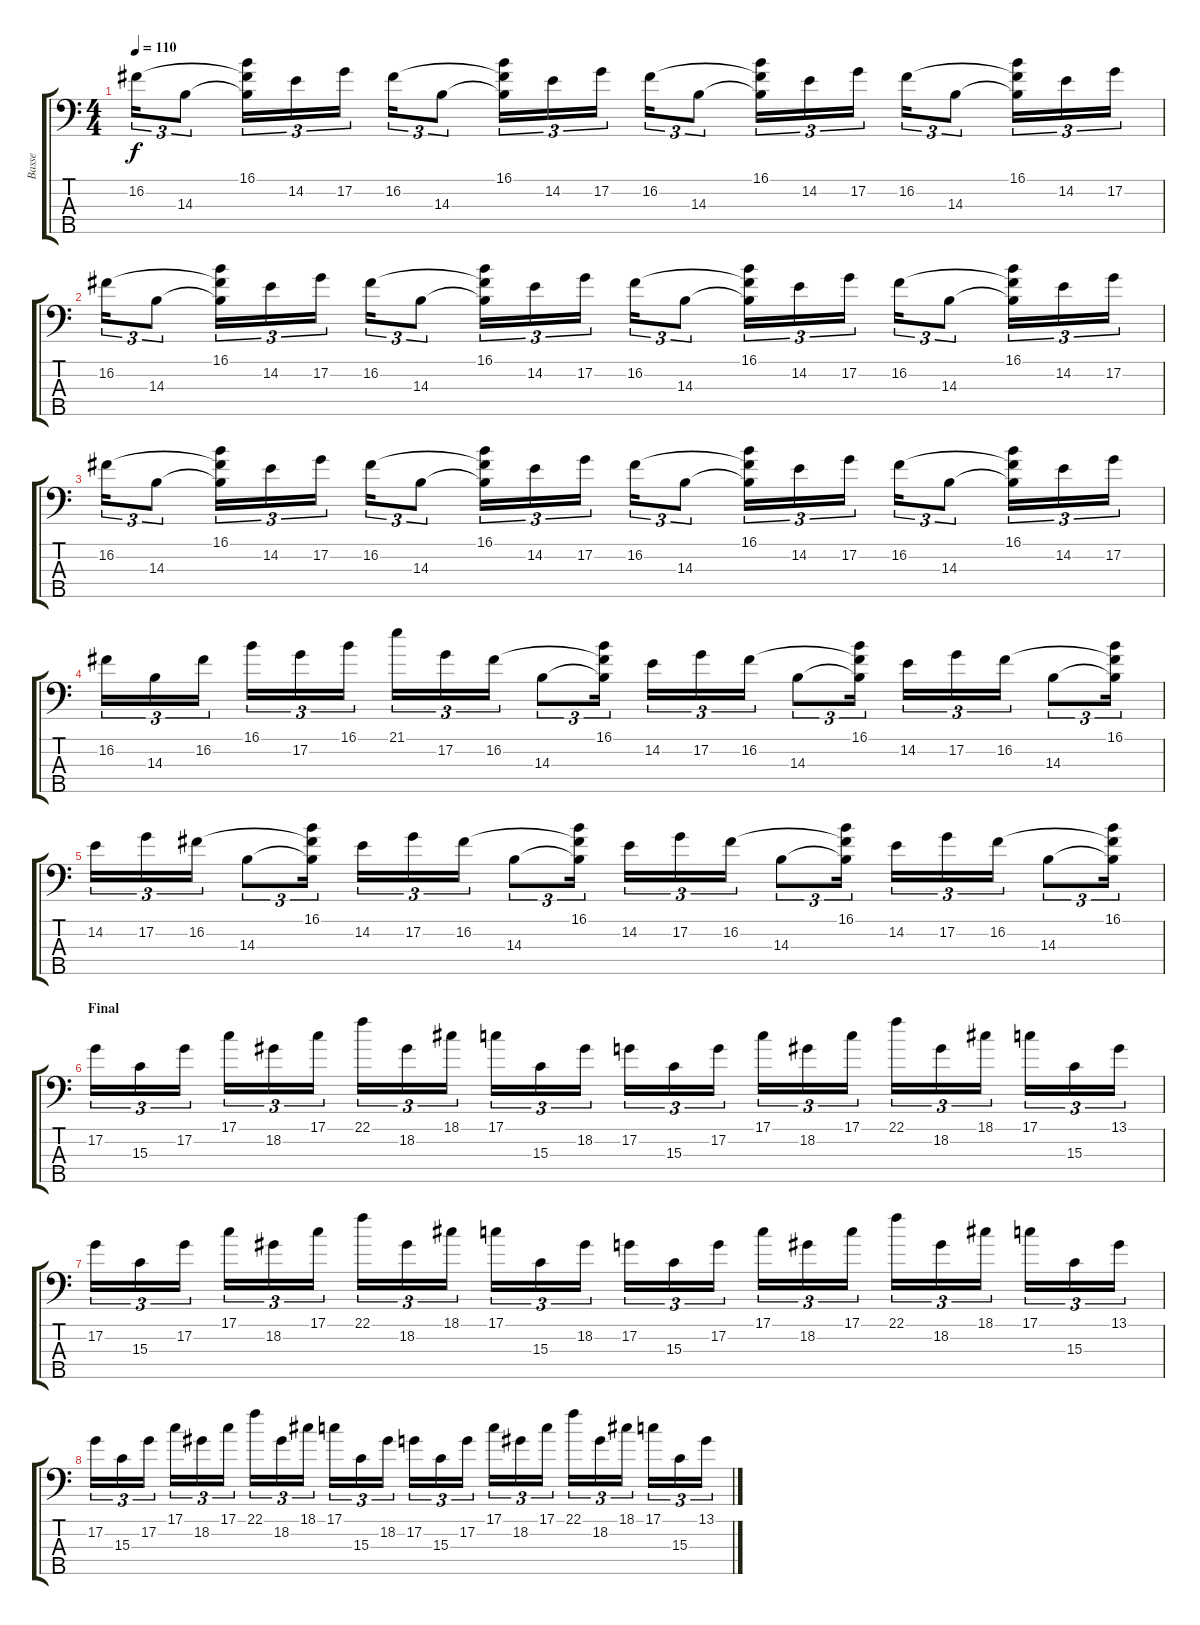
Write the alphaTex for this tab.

\track ("Basse" "Basse") {instrument electricbasspick}
\staff {score tabs}
\tuning (G2 D2 A1 E1 B0) {hide}
\ts (4 4)
\tempo 110
\clef f4
\ks c
16.2.16{tu (3 2) dy f} 14.3.8{tu (3 2)} (16.1 16.2{t} 14.3{t}).16{tu (3 2)} 14.2.16{tu (3 2)} 17.2.16{tu (3 2)} 16.2.16{tu (3 2)} 14.3.8{tu (3 2)} (16.1 16.2{t} 14.3{t}).16{tu (3 2)} 14.2.16{tu (3 2)} 17.2.16{tu (3 2)} 16.2.16{tu (3 2)} 14.3.8{tu (3 2)} (16.1 16.2{t} 14.3{t}).16{tu (3 2)} 14.2.16{tu (3 2)} 17.2.16{tu (3 2)} 16.2.16{tu (3 2)} 14.3.8{tu (3 2)} (16.1 16.2{t} 14.3{t}).16{tu (3 2)} 14.2.16{tu (3 2)} 17.2.16{tu (3 2)} |
16.2.16{tu (3 2)} 14.3.8{tu (3 2)} (16.1 16.2{t} 14.3{t}).16{tu (3 2)} 14.2.16{tu (3 2)} 17.2.16{tu (3 2)} 16.2.16{tu (3 2)} 14.3.8{tu (3 2)} (16.1 16.2{t} 14.3{t}).16{tu (3 2)} 14.2.16{tu (3 2)} 17.2.16{tu (3 2)} 16.2.16{tu (3 2)} 14.3.8{tu (3 2)} (16.1 16.2{t} 14.3{t}).16{tu (3 2)} 14.2.16{tu (3 2)} 17.2.16{tu (3 2)} 16.2.16{tu (3 2)} 14.3.8{tu (3 2)} (16.1 16.2{t} 14.3{t}).16{tu (3 2)} 14.2.16{tu (3 2)} 17.2.16{tu (3 2)} |
16.2.16{tu (3 2)} 14.3.8{tu (3 2)} (16.1 16.2{t} 14.3{t}).16{tu (3 2)} 14.2.16{tu (3 2)} 17.2.16{tu (3 2)} 16.2.16{tu (3 2)} 14.3.8{tu (3 2)} (16.1 16.2{t} 14.3{t}).16{tu (3 2)} 14.2.16{tu (3 2)} 17.2.16{tu (3 2)} 16.2.16{tu (3 2)} 14.3.8{tu (3 2)} (16.1 16.2{t} 14.3{t}).16{tu (3 2)} 14.2.16{tu (3 2)} 17.2.16{tu (3 2)} 16.2.16{tu (3 2)} 14.3.8{tu (3 2)} (16.1 16.2{t} 14.3{t}).16{tu (3 2)} 14.2.16{tu (3 2)} 17.2.16{tu (3 2)} |
16.2.16{tu (3 2)} 14.3.16{tu (3 2)} 16.2.16{tu (3 2)} 16.1.16{tu (3 2)} 17.2.16{tu (3 2)} 16.1.16{tu (3 2)} 21.1.16{tu (3 2)} 17.2.16{tu (3 2)} 16.2.16{tu (3 2)} 14.3.8{tu (3 2)} (16.1 16.2{t} 14.3{t}).16{tu (3 2)} 14.2.16{tu (3 2)} 17.2.16{tu (3 2)} 16.2.16{tu (3 2)} 14.3.8{tu (3 2)} (16.1 16.2{t} 14.3{t}).16{tu (3 2)} 14.2.16{tu (3 2)} 17.2.16{tu (3 2)} 16.2.16{tu (3 2)} 14.3.8{tu (3 2)} (16.1 16.2{t} 14.3{t}).16{tu (3 2)} |
14.2.16{tu (3 2)} 17.2.16{tu (3 2)} 16.2.16{tu (3 2)} 14.3.8{tu (3 2)} (16.1 16.2{t} 14.3{t}).16{tu (3 2)} 14.2.16{tu (3 2)} 17.2.16{tu (3 2)} 16.2.16{tu (3 2)} 14.3.8{tu (3 2)} (16.1 16.2{t} 14.3{t}).16{tu (3 2)} 14.2.16{tu (3 2)} 17.2.16{tu (3 2)} 16.2.16{tu (3 2)} 14.3.8{tu (3 2)} (16.1 16.2{t} 14.3{t}).16{tu (3 2)} 14.2.16{tu (3 2)} 17.2.16{tu (3 2)} 16.2.16{tu (3 2)} 14.3.8{tu (3 2)} (16.1 16.2{t} 14.3{t}).16{tu (3 2)} |
\section ("" "Final")
17.2.16{tu (3 2) volume 11 balance 12} 15.3.16{tu (3 2)} 17.2.16{tu (3 2)} 17.1.16{tu (3 2)} 18.2.16{tu (3 2)} 17.1.16{tu (3 2)} 22.1.16{tu (3 2)} 18.2.16{tu (3 2)} 18.1.16{tu (3 2)} 17.1.16{tu (3 2)} 15.3.16{tu (3 2)} 18.2.16{tu (3 2)} 17.2.16{tu (3 2)} 15.3.16{tu (3 2)} 17.2.16{tu (3 2)} 17.1.16{tu (3 2)} 18.2.16{tu (3 2)} 17.1.16{tu (3 2)} 22.1.16{tu (3 2)} 18.2.16{tu (3 2)} 18.1.16{tu (3 2)} 17.1.16{tu (3 2)} 15.3.16{tu (3 2)} 13.1.16{tu (3 2)} |
17.2.16{tu (3 2)} 15.3.16{tu (3 2)} 17.2.16{tu (3 2)} 17.1.16{tu (3 2)} 18.2.16{tu (3 2)} 17.1.16{tu (3 2)} 22.1.16{tu (3 2)} 18.2.16{tu (3 2)} 18.1.16{tu (3 2)} 17.1.16{tu (3 2)} 15.3.16{tu (3 2)} 18.2.16{tu (3 2)} 17.2.16{tu (3 2)} 15.3.16{tu (3 2)} 17.2.16{tu (3 2)} 17.1.16{tu (3 2)} 18.2.16{tu (3 2)} 17.1.16{tu (3 2)} 22.1.16{tu (3 2)} 18.2.16{tu (3 2)} 18.1.16{tu (3 2)} 17.1.16{tu (3 2)} 15.3.16{tu (3 2)} 13.1.16{tu (3 2)} |
17.2.16{tu (3 2)} 15.3.16{tu (3 2)} 17.2.16{tu (3 2)} 17.1.16{tu (3 2)} 18.2.16{tu (3 2)} 17.1.16{tu (3 2)} 22.1.16{tu (3 2)} 18.2.16{tu (3 2)} 18.1.16{tu (3 2)} 17.1.16{tu (3 2)} 15.3.16{tu (3 2)} 18.2.16{tu (3 2)} 17.2.16{tu (3 2)} 15.3.16{tu (3 2)} 17.2.16{tu (3 2)} 17.1.16{tu (3 2)} 18.2.16{tu (3 2)} 17.1.16{tu (3 2)} 22.1.16{tu (3 2)} 18.2.16{tu (3 2)} 18.1.16{tu (3 2)} 17.1.16{tu (3 2)} 15.3.16{tu (3 2)} 13.1.16{tu (3 2)}
